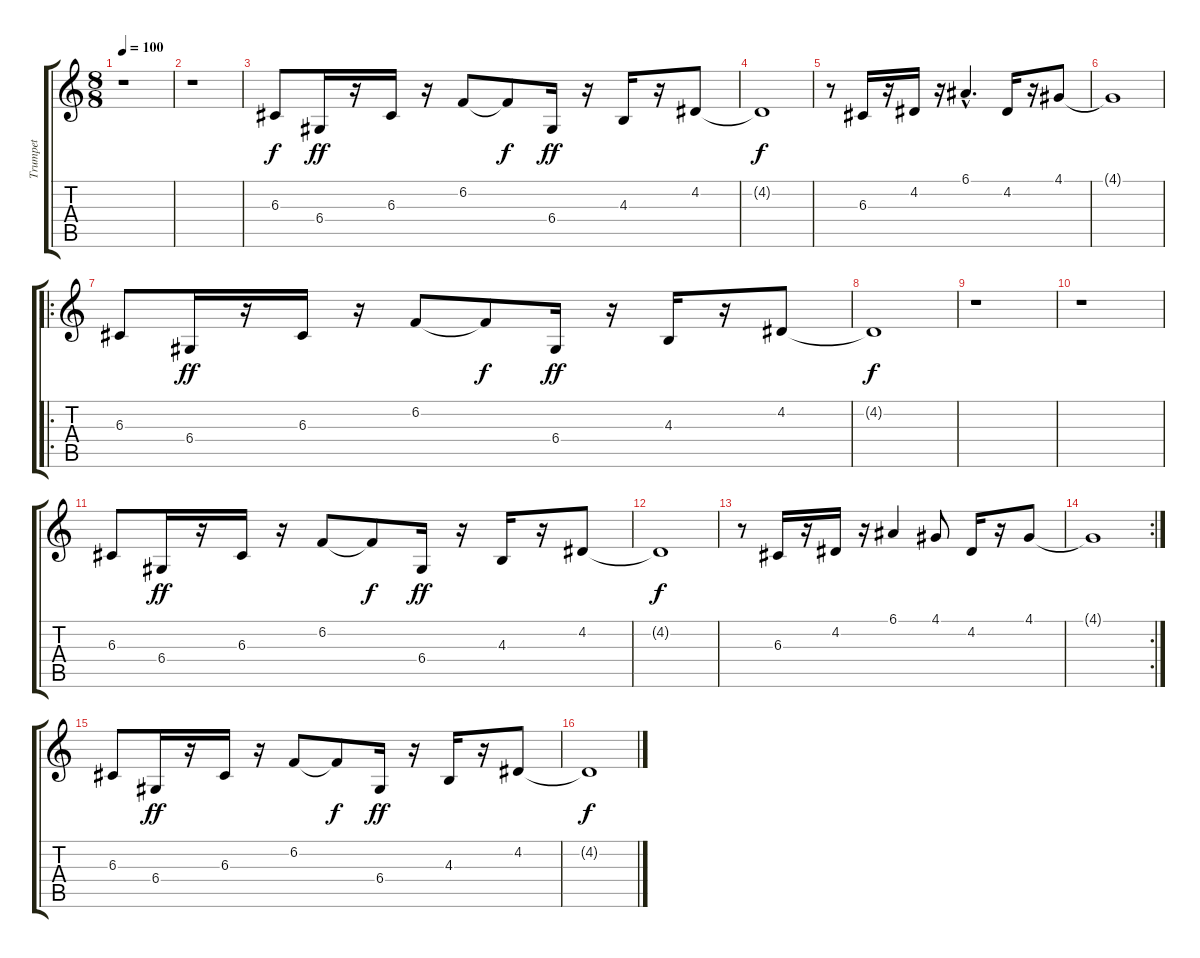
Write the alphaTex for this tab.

\track ("Trumpet" "Trumpet") {instrument trumpet}
\staff {score tabs}
\tuning (E4 B3 G3 D3 A2 E2) {hide}
\ts (8 8)
\tempo 100
\clef g2
\ks c
r.1{dy f} |
r.1 |
6.3.8 6.4.16{dy ff} r.16 6.3.16 r.16 6.2.8 6.2{t}.8{dy f} 6.4.16{dy ff} r.16 4.3.16 r.16 4.2.8 |
4.2{t}.1{dy f} |
r.8 6.3.16 r.16 4.2.16 r.16 6.1{hac}.4{d} 4.2.16 r.16 4.1.8 |
4.1{t}.1 |
\ro
6.3.8 6.4.16{dy ff} r.16 6.3.16 r.16 6.2.8 6.2{t}.8{dy f} 6.4.16{dy ff} r.16 4.3.16 r.16 4.2.8 |
4.2{t}.1{dy f} |
r.1 |
r.1 |
6.3.8 6.4.16{dy ff} r.16 6.3.16 r.16 6.2.8 6.2{t}.8{dy f} 6.4.16{dy ff} r.16 4.3.16 r.16 4.2.8 |
4.2{t}.1{dy f} |
r.8 6.3.16 r.16 4.2.16 r.16 6.1.4 4.1.8 4.2.16 r.16 4.1.8 |
\rc 2
4.1{t}.1 |
6.3.8 6.4.16{dy ff} r.16 6.3.16 r.16 6.2.8 6.2{t}.8{dy f} 6.4.16{dy ff} r.16 4.3.16 r.16 4.2.8 |
4.2{t}.1{dy f}
